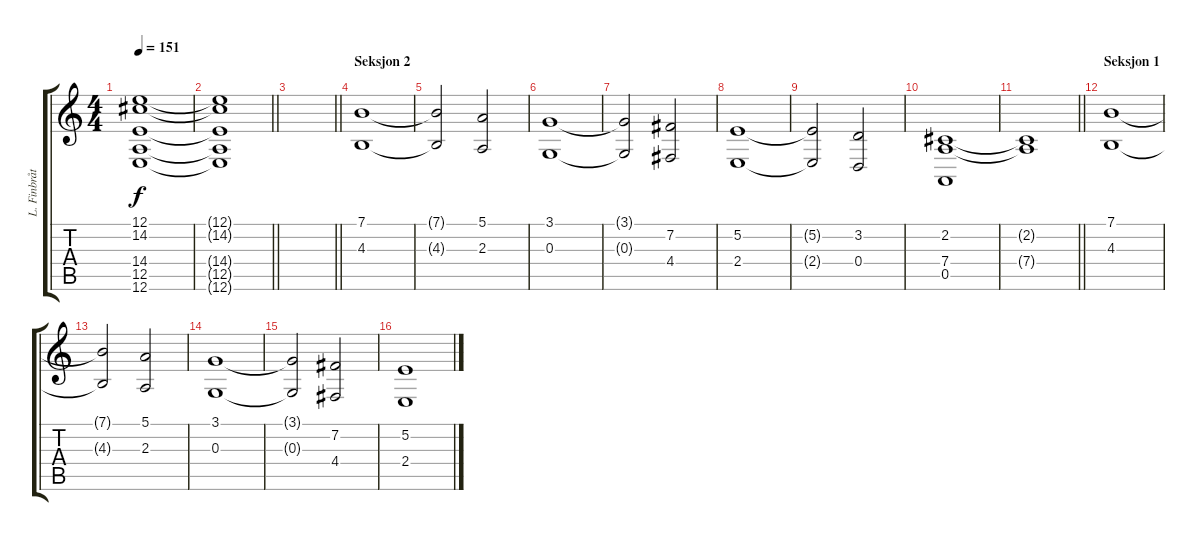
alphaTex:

\track ("L. Finbråten" "L. Finbråt") {instrument choiraahs}
\staff {score tabs}
\tuning (E4 B3 G3 D3 A2 E2) {hide}
\ts (4 4)
\tempo 151
\clef g2
\ks c
(12.1 14.2 14.4 12.5 12.6).1{dy f} |
\barLineRight lightlight
(12.1{t} 14.2{t} 14.4{t} 12.5{t} 12.6{t}).1 |
\section ("" "")
\barLineRight lightlight
|
\section ("" "Seksjon 2")
(7.1 4.3).1{volume 6 instrument stringensemble1} |
(7.1{t} 4.3{t}).2 (5.1 2.3).2 |
(3.1 0.3).1 |
(3.1{t} 0.3{t}).2 (7.2 4.4).2 |
(5.2 2.4).1 |
(5.2{t} 2.4{t}).2 (3.2 0.4).2 |
(2.2 7.4 0.5).1 |
\barLineRight lightlight
(2.2{t} 7.4{t}).1 |
\section ("" "Seksjon 1")
(7.1 4.3).1 |
(7.1{t} 4.3{t}).2 (5.1 2.3).2 |
(3.1 0.3).1 |
(3.1{t} 0.3{t}).2 (7.2 4.4).2 |
(5.2 2.4).1
